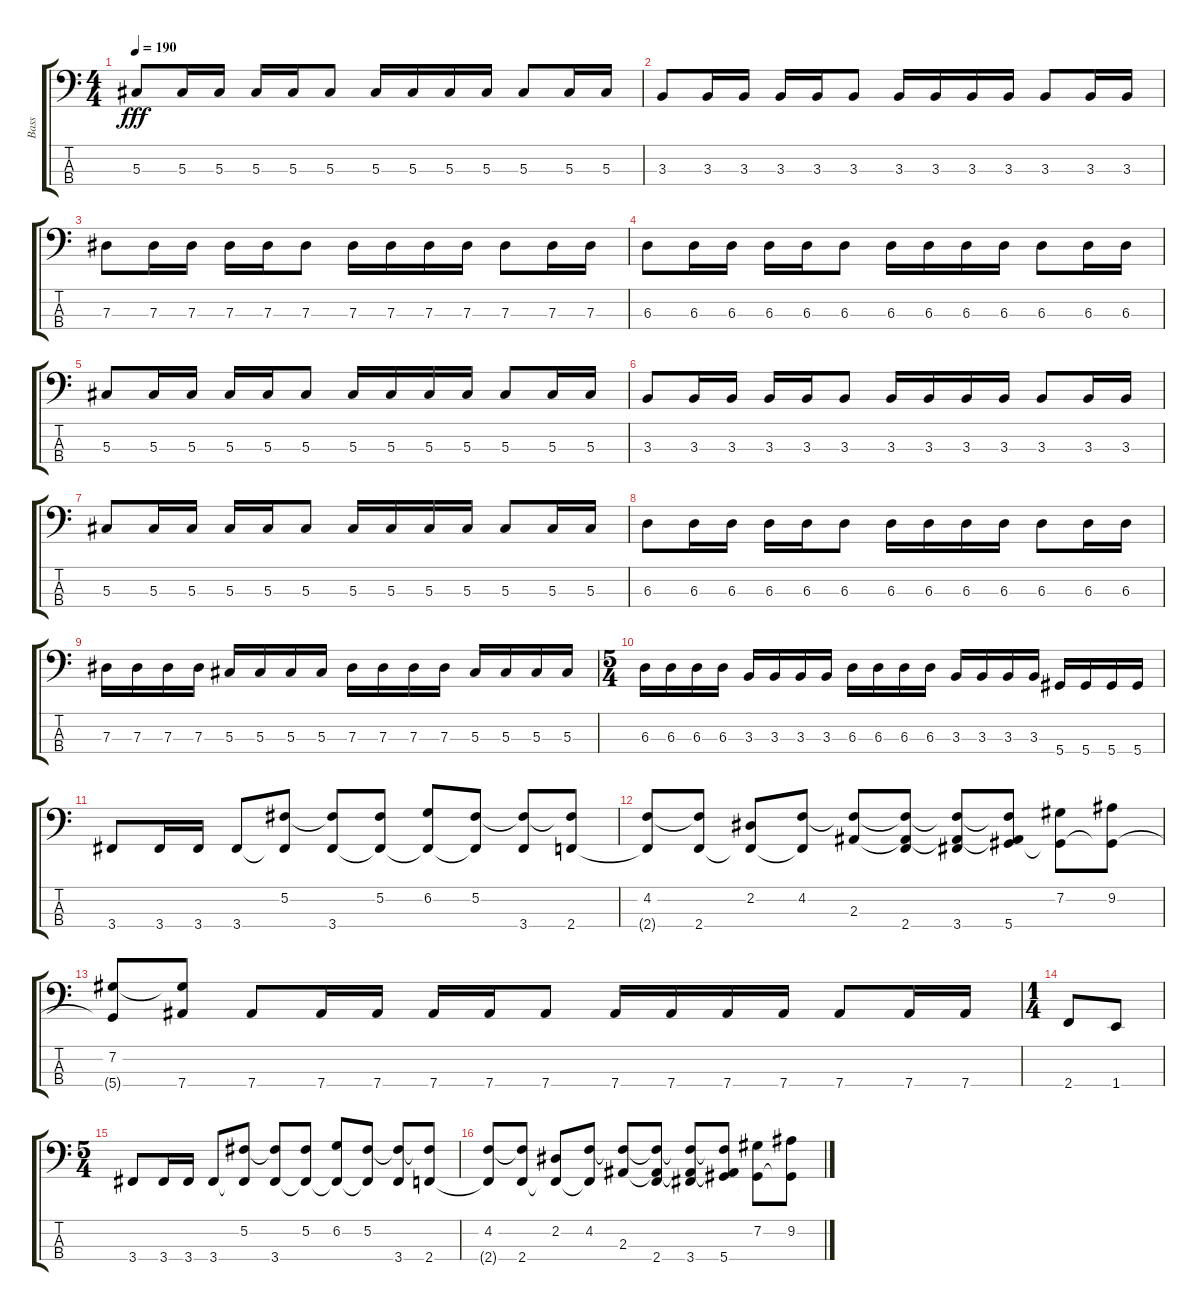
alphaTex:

\track ("Bass" "Bass") {instrument electricbasspick}
\staff {score tabs}
\tuning (Gb2 Db2 Ab1 Eb1) {hide}
\ts (4 4)
\tempo 190
\clef f4
\ks c
5.3.8{dy fff} 5.3.16 5.3.16 5.3.16 5.3.16 5.3.8 5.3.16 5.3.16 5.3.16 5.3.16 5.3.8 5.3.16 5.3.16 |
3.3.8 3.3.16 3.3.16 3.3.16 3.3.16 3.3.8 3.3.16 3.3.16 3.3.16 3.3.16 3.3.8 3.3.16 3.3.16 |
7.3.8 7.3.16 7.3.16 7.3.16 7.3.16 7.3.8 7.3.16 7.3.16 7.3.16 7.3.16 7.3.8 7.3.16 7.3.16 |
6.3.8 6.3.16 6.3.16 6.3.16 6.3.16 6.3.8 6.3.16 6.3.16 6.3.16 6.3.16 6.3.8 6.3.16 6.3.16 |
5.3.8 5.3.16 5.3.16 5.3.16 5.3.16 5.3.8 5.3.16 5.3.16 5.3.16 5.3.16 5.3.8 5.3.16 5.3.16 |
3.3.8 3.3.16 3.3.16 3.3.16 3.3.16 3.3.8 3.3.16 3.3.16 3.3.16 3.3.16 3.3.8 3.3.16 3.3.16 |
5.3.8 5.3.16 5.3.16 5.3.16 5.3.16 5.3.8 5.3.16 5.3.16 5.3.16 5.3.16 5.3.8 5.3.16 5.3.16 |
6.3.8 6.3.16 6.3.16 6.3.16 6.3.16 6.3.8 6.3.16 6.3.16 6.3.16 6.3.16 6.3.8 6.3.16 6.3.16 |
7.3.16 7.3.16 7.3.16 7.3.16 5.3.16 5.3.16 5.3.16 5.3.16 7.3.16 7.3.16 7.3.16 7.3.16 5.3.16 5.3.16 5.3.16 5.3.16 |
\ts (5 4)
6.3.16 6.3.16 6.3.16 6.3.16 3.3.16 3.3.16 3.3.16 3.3.16 6.3.16 6.3.16 6.3.16 6.3.16 3.3.16 3.3.16 3.3.16 3.3.16 5.4.16 5.4.16 5.4.16 5.4.16 |
3.4.8 3.4.16 3.4.16 3.4.8 (5.2 3.4{t}).8 (5.2{t} 3.4).8 (5.2 3.4{t}).8 (6.2 3.4{t}).8 (5.2 3.4{t}).8 (5.2{t} 3.4).8 (5.2{t} 2.4).8 |
(4.2 2.4{t}).8 (4.2{t} 2.4).8 (2.2 2.4{t}).8 (4.2 2.4{t}).8 (4.2{t} 2.3).8 (4.2{t} 2.3{t} 2.4).8 (4.2{t} 2.3{t} 3.4).8 (4.2{t} 2.3{t} 5.4).8 (7.2 5.4{t}).8 (9.2 5.4{t}).8 |
(7.2 5.4{t}).8 (7.2{t} 7.4).8 7.4.8 7.4.16 7.4.16 7.4.16 7.4.16 7.4.8 7.4.16 7.4.16 7.4.16 7.4.16 7.4.8 7.4.16 7.4.16 |
\ts (1 4)
2.4.8 1.4.8 |
\ts (5 4)
3.4.8 3.4.16 3.4.16 3.4.8 (5.2 3.4{t}).8 (5.2{t} 3.4).8 (5.2 3.4{t}).8 (6.2 3.4{t}).8 (5.2 3.4{t}).8 (5.2{t} 3.4).8 (5.2{t} 2.4).8 |
(4.2 2.4{t}).8 (4.2{t} 2.4).8 (2.2 2.4{t}).8 (4.2 2.4{t}).8 (4.2{t} 2.3).8 (4.2{t} 2.3{t} 2.4).8 (4.2{t} 2.3{t} 3.4).8 (4.2{t} 2.3{t} 5.4).8 (7.2 5.4{t}).8 (9.2 5.4{t}).8
